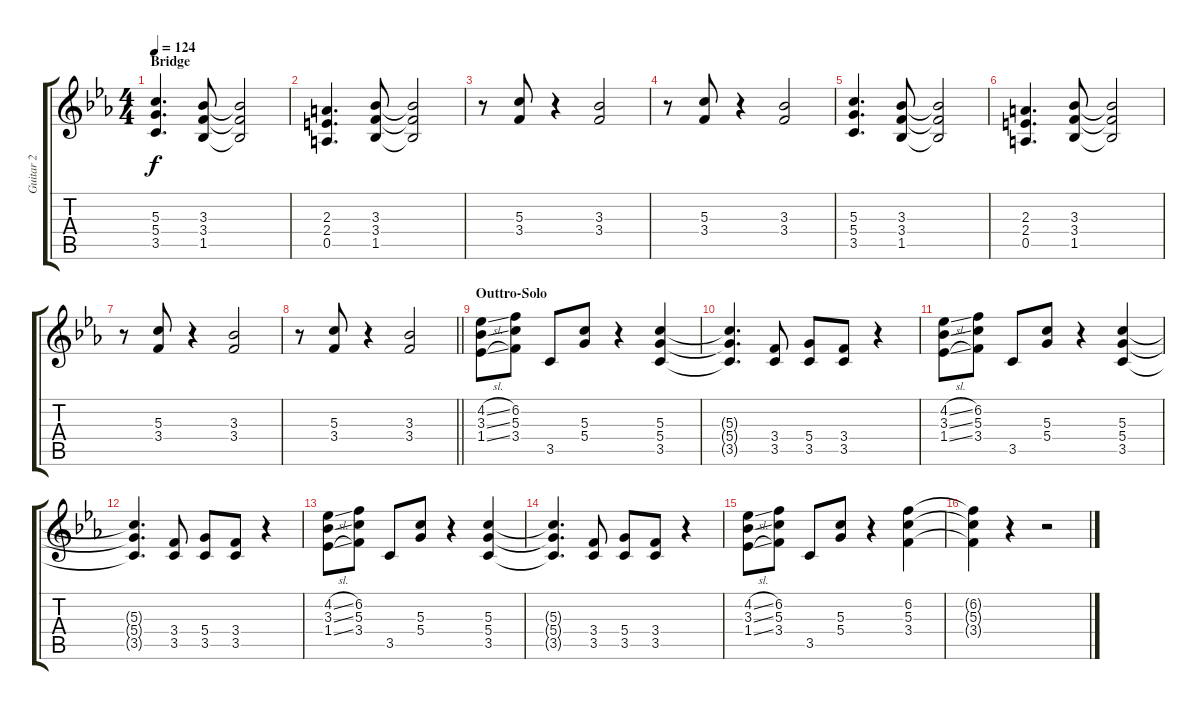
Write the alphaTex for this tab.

\track ("Guitar 2" "Guitar 2") {instrument distortionguitar}
\staff {score tabs}
\tuning (E4 B3 G3 D3 A2 E2) {hide}
\ts (4 4)
\section ("" "Bridge")
\tempo 124
\clef g2
\ks eb
(5.3 5.4 3.5).4{d dy f} (3.3 3.4 1.5).8 (3.3{t} 3.4{t} 1.5{t}).2 |
(2.3 2.4 0.5).4{d} (3.3 3.4 1.5).8 (3.3{t} 3.4{t} 1.5{t}).2 |
r.8 (5.3 3.4).8 r.4 (3.3 3.4).2 |
r.8 (5.3 3.4).8 r.4 (3.3 3.4).2 |
(5.3 5.4 3.5).4{d} (3.3 3.4 1.5).8 (3.3{t} 3.4{t} 1.5{t}).2 |
(2.3 2.4 0.5).4{d} (3.3 3.4 1.5).8 (3.3{t} 3.4{t} 1.5{t}).2 |
r.8 (5.3 3.4).8 r.4 (3.3 3.4).2 |
\barLineRight lightlight
r.8 (5.3 3.4).8 r.4 (3.3 3.4).2 |
\section ("" "Outtro-Solo")
(4.2{sl} 3.3{sl} 1.4{sl}).8 (6.2 5.3 3.4).8 3.5.8 (5.3 5.4).8 r.4 (5.3 5.4 3.5).4 |
(5.3{t} 5.4{t} 3.5{t}).4{d} (3.4 3.5).8 (5.4 3.5).8 (3.4 3.5).8 r.4 |
(4.2{sl} 3.3{sl} 1.4{sl}).8 (6.2 5.3 3.4).8 3.5.8 (5.3 5.4).8 r.4 (5.3 5.4 3.5).4 |
(5.3{t} 5.4{t} 3.5{t}).4{d} (3.4 3.5).8 (5.4 3.5).8 (3.4 3.5).8 r.4 |
(4.2{sl} 3.3{sl} 1.4{sl}).8 (6.2 5.3 3.4).8 3.5.8 (5.3 5.4).8 r.4 (5.3 5.4 3.5).4 |
(5.3{t} 5.4{t} 3.5{t}).4{d} (3.4 3.5).8 (5.4 3.5).8 (3.4 3.5).8 r.4 |
(4.2{sl} 3.3{sl} 1.4{sl}).8 (6.2 5.3 3.4).8 3.5.8 (5.3 5.4).8 r.4 (6.2 5.3 3.4).4 |
(6.2{t} 5.3{t} 3.4{t}).4 r.4 r.2
